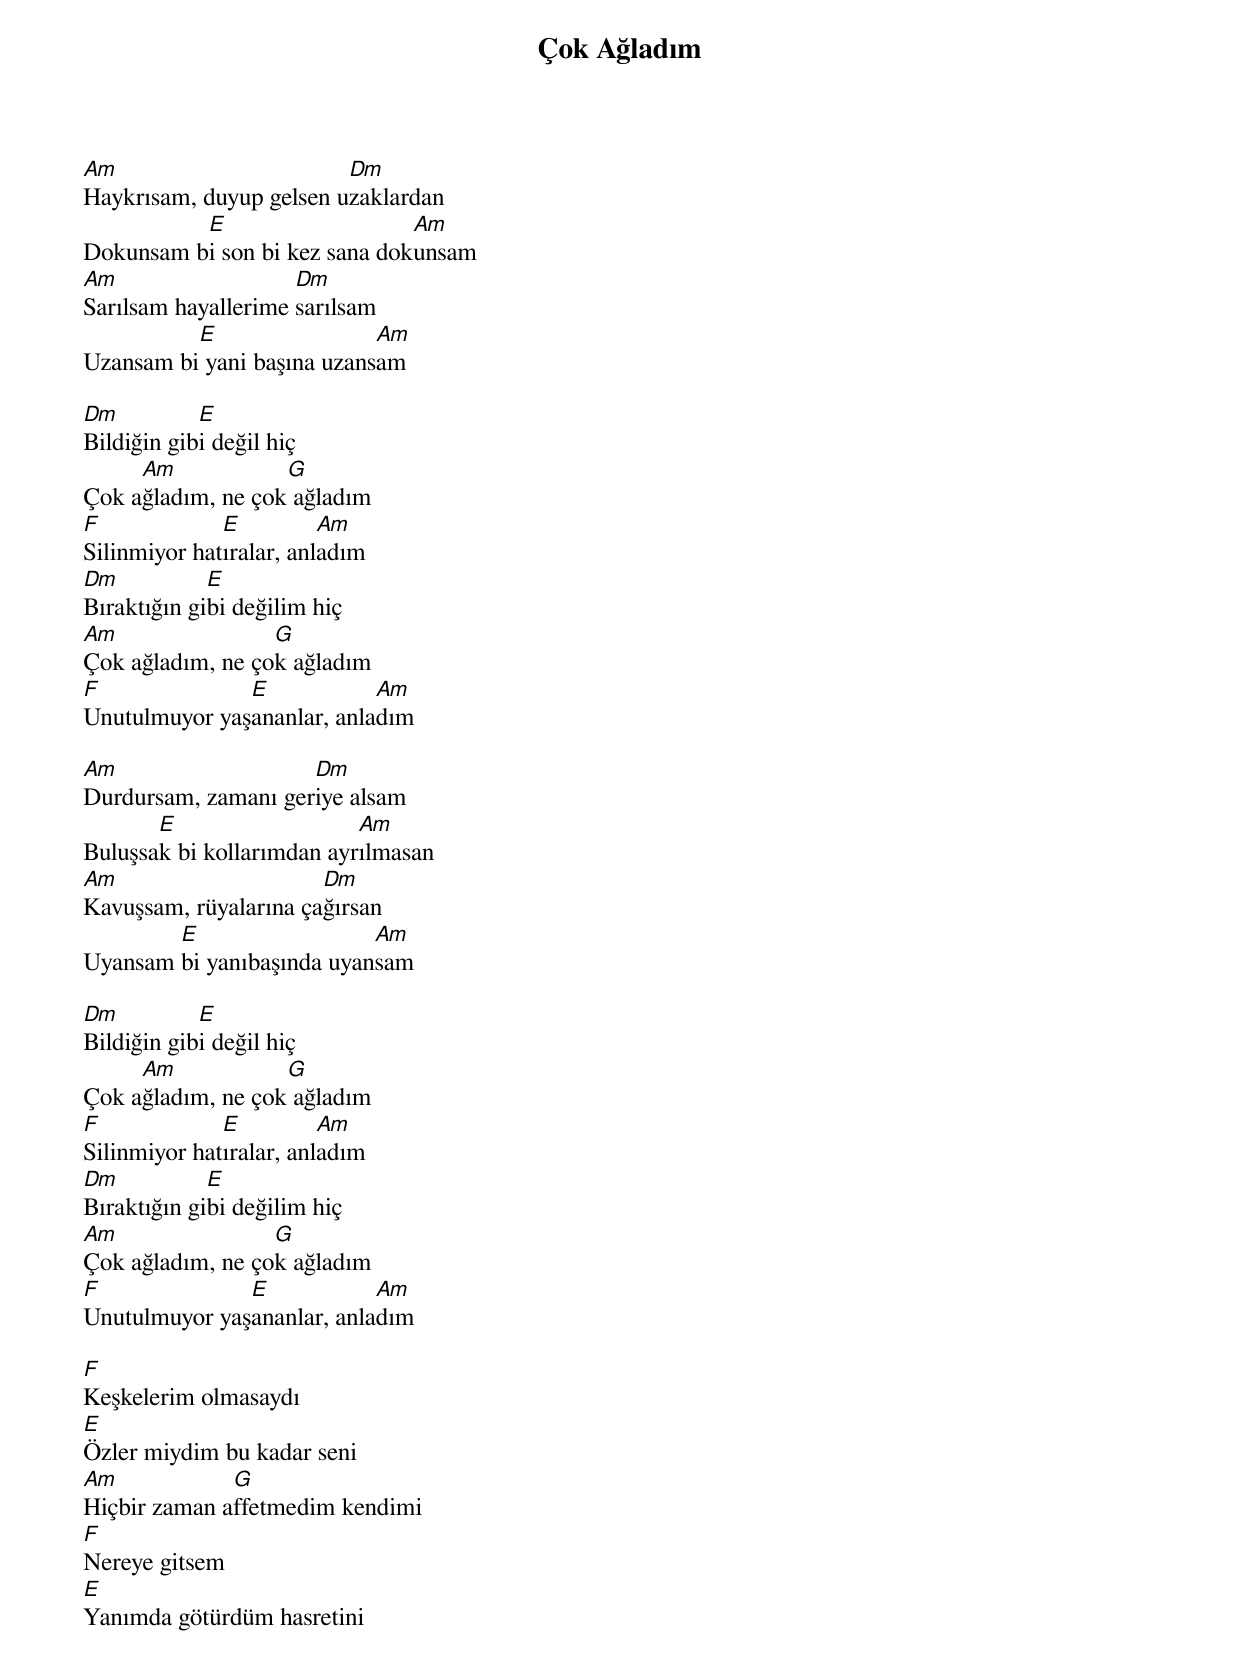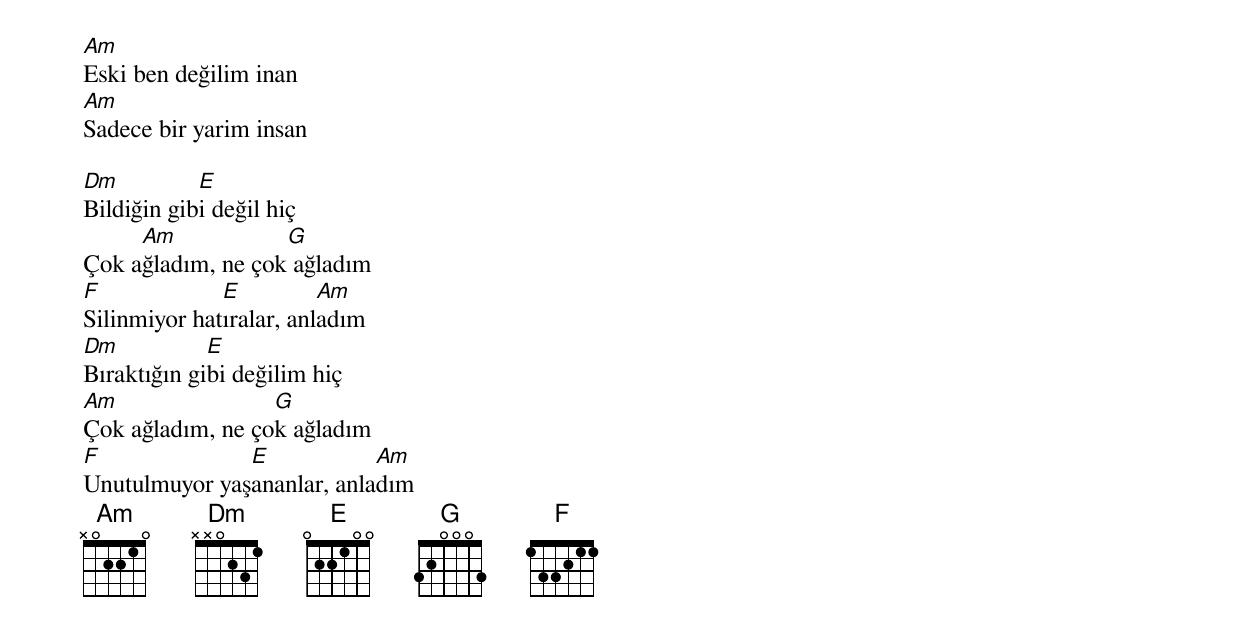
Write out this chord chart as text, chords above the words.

{title: Çok Ağladım}
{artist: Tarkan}

Am                       Dm
Haykrısam, duyup gelsen uzaklardan
          E                    Am
Dokunsam bi son bi kez sana dokunsam
Am                   Dm
Sarılsam hayallerime sarılsam
          E                 Am
Uzansam bi yani başına uzansam

Dm          E
Bildiğin gibi değil hiç
     Am            G
Çok ağladım, ne çok ağladım
F             E          Am
Silinmiyor hatıralar, anladım
Dm           E
Bıraktığın gibi değilim hiç
Am                G
Çok ağladım, ne çok ağladım
F              E            Am
Unutulmuyor yaşananlar, anladım

Am                   Dm
Durdursam, zamanı geriye alsam
       E                   Am
Buluşsak bi kollarımdan ayrılmasan
Am                     Dm
Kavuşsam, rüyalarına çağırsan
        E                  Am
Uyansam bi yanıbaşında uyansam

Dm          E
Bildiğin gibi değil hiç
     Am            G
Çok ağladım, ne çok ağladım
F             E          Am
Silinmiyor hatıralar, anladım
Dm           E
Bıraktığın gibi değilim hiç
Am                G
Çok ağladım, ne çok ağladım
F              E            Am
Unutulmuyor yaşananlar, anladım

F
Keşkelerim olmasaydı
E
Özler miydim bu kadar seni
Am            G
Hiçbir zaman affetmedim kendimi
F
Nereye gitsem
E
Yanımda götürdüm hasretini
Am
Eski ben değilim inan
Am
Sadece bir yarim insan

Dm          E
Bildiğin gibi değil hiç
     Am            G
Çok ağladım, ne çok ağladım
F             E          Am
Silinmiyor hatıralar, anladım
Dm           E
Bıraktığın gibi değilim hiç
Am                G
Çok ağladım, ne çok ağladım
F              E            Am
Unutulmuyor yaşananlar, anladım
